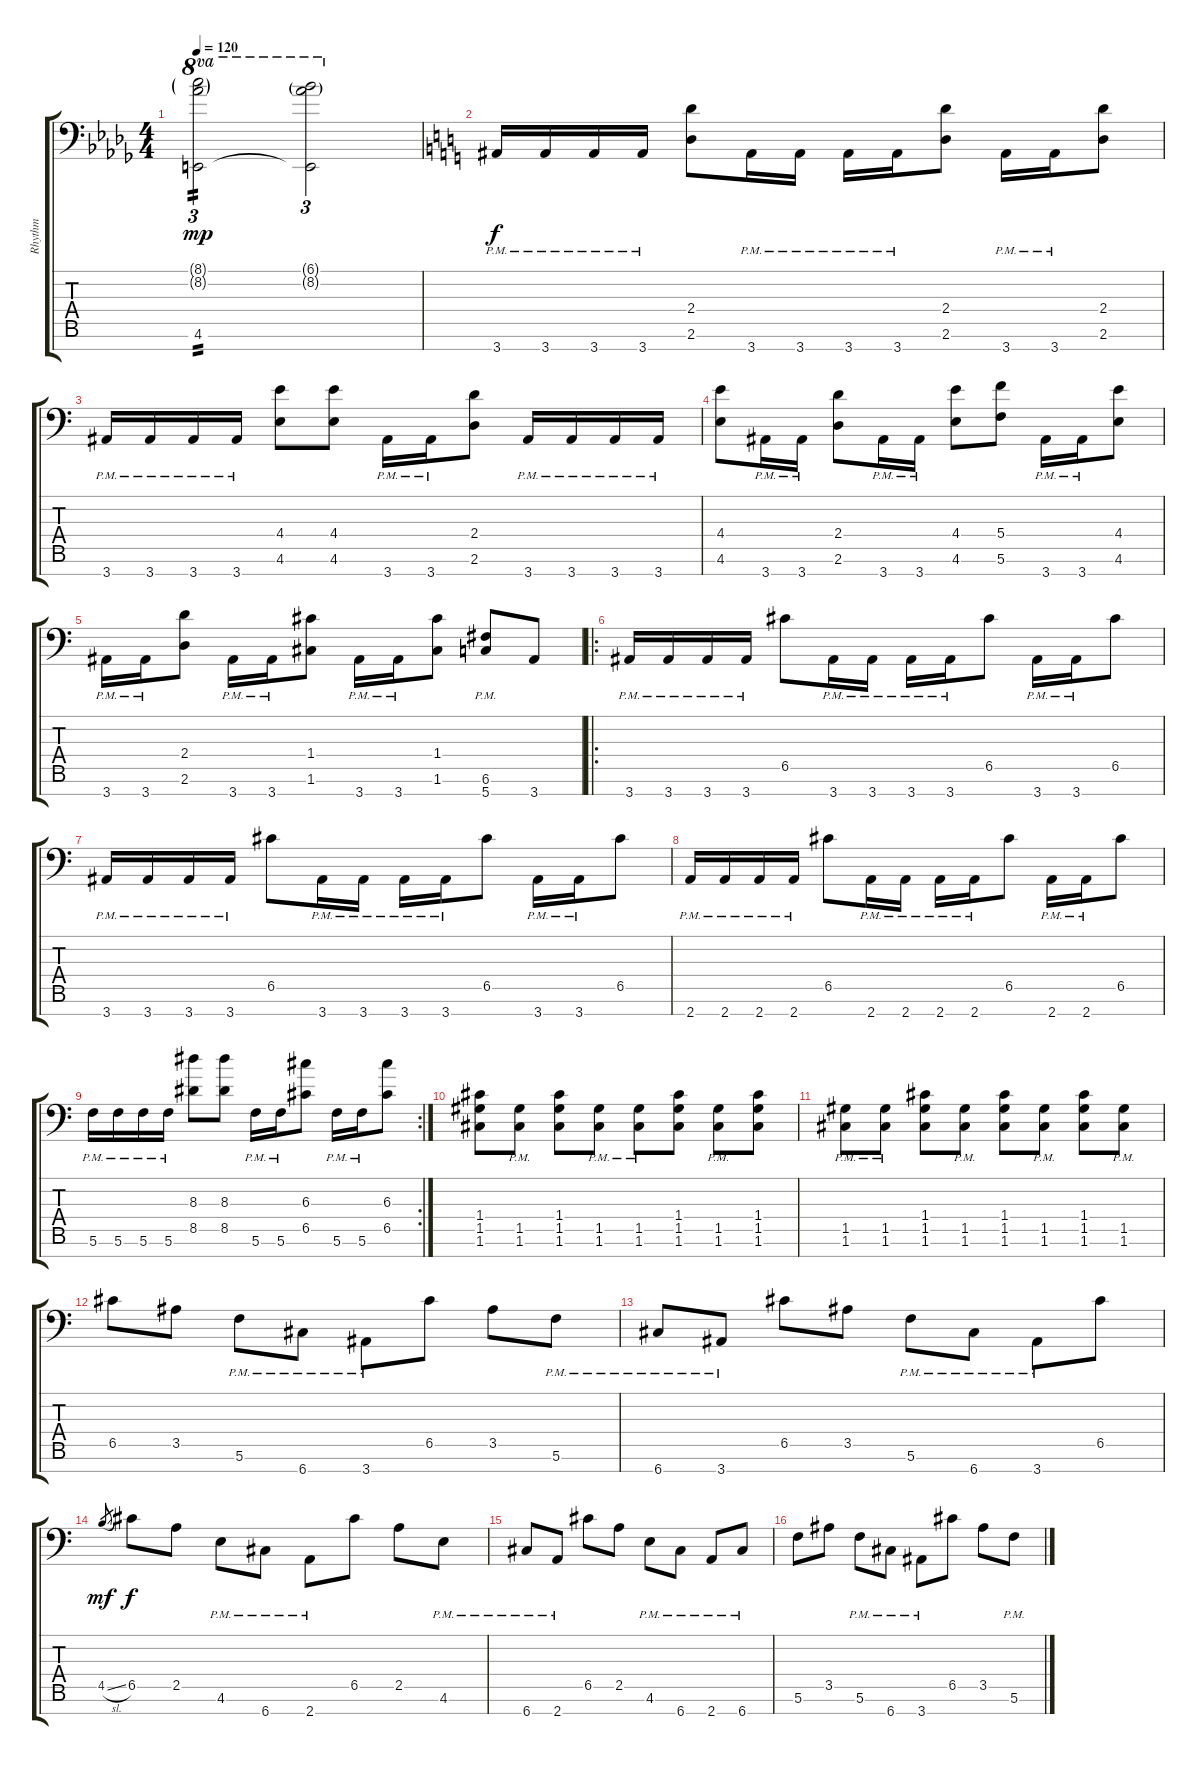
\track ("Rhythm" "Rhythm") {instrument distortionguitar}
\staff {score tabs}
\tuning (E4 C4 G3 C3 G2 C2 G1) {hide}
\ts (4 4)
\tempo 120
\clef f4
\ks bbminor
(8.1{g} 8.2{g} 4.6).2{tu (3 2) ot 8va tp 2 dy mp} (6.1{g} 8.2{g} 4.6{t}).2{tu (3 2) ot 8va} |
\ks c
3.7{pm}.16{dy f volume 16} 3.7{pm}.16 3.7{pm}.16 3.7{pm}.16 (2.4 2.6).8 3.7{pm}.16 3.7{pm}.16 3.7{pm}.16 3.7{pm}.16 (2.4 2.6).8 3.7{pm}.16 3.7{pm}.16 (2.4 2.6).8 |
3.7{pm}.16 3.7{pm}.16 3.7{pm}.16 3.7{pm}.16 (4.4 4.6).8 (4.4 4.6).8 3.7{pm}.16 3.7{pm}.16 (2.4 2.6).8 3.7{pm}.16 3.7{pm}.16 3.7{pm}.16 3.7{pm}.16 |
(4.4 4.6).8 3.7{pm}.16 3.7{pm}.16 (2.4 2.6).8 3.7{pm}.16 3.7{pm}.16 (4.4 4.6).8 (5.4 5.6).8 3.7{pm}.16 3.7{pm}.16 (4.4 4.6).8 |
3.7{pm}.16 3.7{pm}.16 (2.4 2.6).8 3.7{pm}.16 3.7{pm}.16 (1.4 1.6).8 3.7{pm}.16 3.7{pm}.16 (1.4 1.6).8 (6.6{pm} 5.7{pm}).8 3.7.8 |
\ro
3.7{pm}.16 3.7{pm}.16 3.7{pm}.16 3.7{pm}.16 6.5.8 3.7{pm}.16 3.7{pm}.16 3.7{pm}.16 3.7{pm}.16 6.5.8 3.7{pm}.16 3.7{pm}.16 6.5.8 |
3.7{pm}.16 3.7{pm}.16 3.7{pm}.16 3.7{pm}.16 6.5.8 3.7{pm}.16 3.7{pm}.16 3.7{pm}.16 3.7{pm}.16 6.5.8 3.7{pm}.16 3.7{pm}.16 6.5.8 |
2.7{pm}.16 2.7{pm}.16 2.7{pm}.16 2.7{pm}.16 6.5.8 2.7{pm}.16 2.7{pm}.16 2.7{pm}.16 2.7{pm}.16 6.5.8 2.7{pm}.16 2.7{pm}.16 6.5.8 |
\rc 2
5.6{pm}.16 5.6{pm}.16 5.6{pm}.16 5.6{pm}.16 (8.3 8.5).8 (8.3 8.5).8 5.6{pm}.16 5.6{pm}.16 (6.3 6.5).8 5.6{pm}.16 5.6{pm}.16 (6.3 6.5).8 |
(1.4 1.5 1.6).8 (1.5{pm} 1.6{pm}).8 (1.4 1.5 1.6).8 (1.5{pm} 1.6{pm}).8 (1.5{pm} 1.6{pm}).8 (1.4 1.5 1.6).8 (1.5{pm} 1.6{pm}).8 (1.4 1.5 1.6).8 |
(1.5{pm} 1.6{pm}).8 (1.5{pm} 1.6{pm}).8 (1.4 1.5 1.6).8 (1.5{pm} 1.6{pm}).8 (1.4 1.5 1.6).8 (1.5{pm} 1.6{pm}).8 (1.4 1.5 1.6).8 (1.5{pm} 1.6{pm}).8 |
6.5.8 3.5.8 5.6{pm}.8 6.7{pm}.8 3.7{pm}.8 6.5.8 3.5.8 5.6{pm}.8 |
6.7{pm}.8 3.7{pm}.8 6.5.8 3.5.8 5.6{pm}.8 6.7{pm}.8 3.7{pm}.8 6.5.8 |
4.5{sl}.8{gr dy mf} 6.5.8{dy f} 2.5.8 4.6{pm}.8 6.7{pm}.8 2.7{pm}.8 6.5.8 2.5.8 4.6{pm}.8 |
6.7{pm}.8 2.7{pm}.8 6.5.8 2.5.8 4.6{pm}.8 6.7{pm}.8 2.7{pm}.8 6.7{pm}.8 |
5.6.8 3.5.8 5.6{pm}.8 6.7{pm}.8 3.7{pm}.8 6.5.8 3.5.8 5.6{pm}.8
